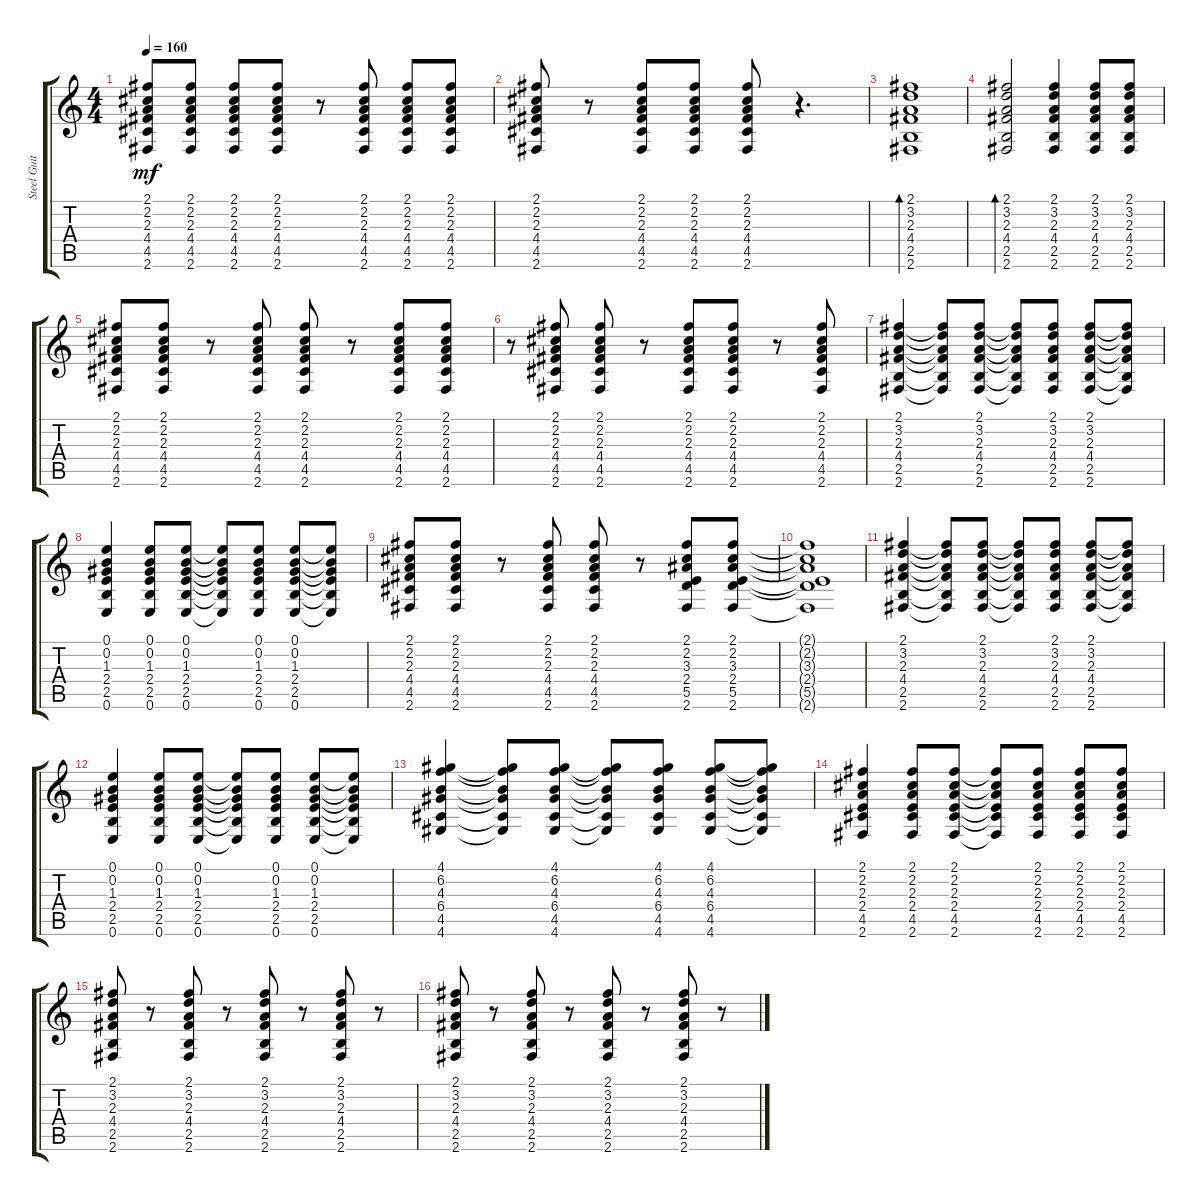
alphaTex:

\track ("Steel Guitar" "Steel Guit") {instrument acousticguitarsteel}
\staff {score tabs}
\tuning (E4 B3 G3 D3 A2 E2) {hide}
\ts (4 4)
\tempo 160
\clef g2
\ks c
(2.1 2.2 2.3 4.4 4.5 2.6).8{dy mf} (2.1 2.2 2.3 4.4 4.5 2.6).8 (2.1 2.2 2.3 4.4 4.5 2.6).8 (2.1 2.2 2.3 4.4 4.5 2.6).8 r.8 (2.1 2.2 2.3 4.4 4.5 2.6).8 (2.1 2.2 2.3 4.4 4.5 2.6).8 (2.1 2.2 2.3 4.4 4.5 2.6).8 |
(2.1 2.2 2.3 4.4 4.5 2.6).8 r.8 (2.1 2.2 2.3 4.4 4.5 2.6).8 (2.1 2.2 2.3 4.4 4.5 2.6).8 (2.1 2.2 2.3 4.4 4.5 2.6).8 r.4{d} |
(2.1 3.2 2.3 4.4 2.5 2.6).1{bd 120} |
(2.1 3.2 2.3 4.4 2.5 2.6).2{bd 120} (2.1 3.2 2.3 4.4 2.5 2.6).4 (2.1 3.2 2.3 4.4 2.5 2.6).8 (2.1 3.2 2.3 4.4 2.5 2.6).8 |
(2.1 2.2 2.3 4.4 4.5 2.6).8 (2.1 2.2 2.3 4.4 4.5 2.6).8 r.8 (2.1 2.2 2.3 4.4 4.5 2.6).8 (2.1 2.2 2.3 4.4 4.5 2.6).8 r.8 (2.1 2.2 2.3 4.4 4.5 2.6).8 (2.1 2.2 2.3 4.4 4.5 2.6).8 |
r.8 (2.1 2.2 2.3 4.4 4.5 2.6).8 (2.1 2.2 2.3 4.4 4.5 2.6).8 r.8 (2.1 2.2 2.3 4.4 4.5 2.6).8 (2.1 2.2 2.3 4.4 4.5 2.6).8 r.8 (2.1 2.2 2.3 4.4 4.5 2.6).8 |
(2.1 3.2 2.3 4.4 2.5 2.6).4 (2.1{t} 3.2{t} 2.3{t} 4.4{t} 2.5{t} 2.6{t}).8 (2.1 3.2 2.3 4.4 2.5 2.6).8 (2.1{t} 3.2{t} 2.3{t} 4.4{t} 2.5{t} 2.6{t}).8 (2.1 3.2 2.3 4.4 2.5 2.6).8 (2.1 3.2 2.3 4.4 2.5 2.6).8 (2.1{t} 3.2{t} 2.3{t} 4.4{t} 2.5{t} 2.6{t}).8 |
(0.1 0.2 1.3 2.4 2.5 0.6).4 (0.1 0.2 1.3 2.4 2.5 0.6).8 (0.1 0.2 1.3 2.4 2.5 0.6).8 (0.1{t} 0.2{t} 1.3{t} 2.4{t} 2.5{t} 0.6{t}).8 (0.1 0.2 1.3 2.4 2.5 0.6).8 (0.1 0.2 1.3 2.4 2.5 0.6).8 (0.1{t} 0.2{t} 1.3{t} 2.4{t} 2.5{t} 0.6{t}).8 |
(2.1 2.2 2.3 4.4 4.5 2.6).8 (2.1 2.2 2.3 4.4 4.5 2.6).8 r.8 (2.1 2.2 2.3 4.4 4.5 2.6).8 (2.1 2.2 2.3 4.4 4.5 2.6).8 r.8 (2.1 2.2 3.3 2.4 5.5 2.6).8 (2.1 2.2 3.3 2.4 5.5 2.6).8 |
(2.1{t} 2.2{t} 3.3{t} 2.4{t} 5.5{t} 2.6{t}).1 |
(2.1 3.2 2.3 4.4 2.5 2.6).4 (2.1{t} 3.2{t} 2.3{t} 4.4{t} 2.5{t} 2.6{t}).8 (2.1 3.2 2.3 4.4 2.5 2.6).8 (2.1{t} 3.2{t} 2.3{t} 4.4{t} 2.5{t} 2.6{t}).8 (2.1 3.2 2.3 4.4 2.5 2.6).8 (2.1 3.2 2.3 4.4 2.5 2.6).8 (2.1{t} 3.2{t} 2.3{t} 4.4{t} 2.5{t} 2.6{t}).8 |
(0.1 0.2 1.3 2.4 2.5 0.6).4 (0.1 0.2 1.3 2.4 2.5 0.6).8 (0.1 0.2 1.3 2.4 2.5 0.6).8 (0.1{t} 0.2{t} 1.3{t} 2.4{t} 2.5{t} 0.6{t}).8 (0.1 0.2 1.3 2.4 2.5 0.6).8 (0.1 0.2 1.3 2.4 2.5 0.6).8 (0.1{t} 0.2{t} 1.3{t} 2.4{t} 2.5{t} 0.6{t}).8 |
(4.1 6.2 4.3 6.4 4.5 4.6).4 (4.1{t} 6.2{t} 4.3{t} 6.4{t} 4.5{t} 4.6{t}).8 (4.1 6.2 4.3 6.4 4.5 4.6).8 (4.1{t} 6.2{t} 4.3{t} 6.4{t} 4.5{t} 4.6{t}).8 (4.1 6.2 4.3 6.4 4.5 4.6).8 (4.1 6.2 4.3 6.4 4.5 4.6).8 (4.1{t} 6.2{t} 4.3{t} 6.4{t} 4.5{t} 4.6{t}).8 |
(2.1 2.2 2.3 2.4 4.5 2.6).4 (2.1 2.2 2.3 2.4 4.5 2.6).8 (2.1 2.2 2.3 2.4 4.5 2.6).8 (2.1{t} 2.2{t} 2.3{t} 2.4{t} 4.5{t} 2.6{t}).8 (2.1 2.2 2.3 2.4 4.5 2.6).8 (2.1 2.2 2.3 2.4 4.5 2.6).8 (2.1 2.2 2.3 2.4 4.5 2.6).8 |
(2.1 3.2 2.3 4.4 2.5 2.6).8 r.8 (2.1 3.2 2.3 4.4 2.5 2.6).8 r.8 (2.1 3.2 2.3 4.4 2.5 2.6).8 r.8 (2.1 3.2 2.3 4.4 2.5 2.6).8 r.8 |
(2.1 3.2 2.3 4.4 2.5 2.6).8 r.8 (2.1 3.2 2.3 4.4 2.5 2.6).8 r.8 (2.1 3.2 2.3 4.4 2.5 2.6).8 r.8 (2.1 3.2 2.3 4.4 2.5 2.6).8 r.8
